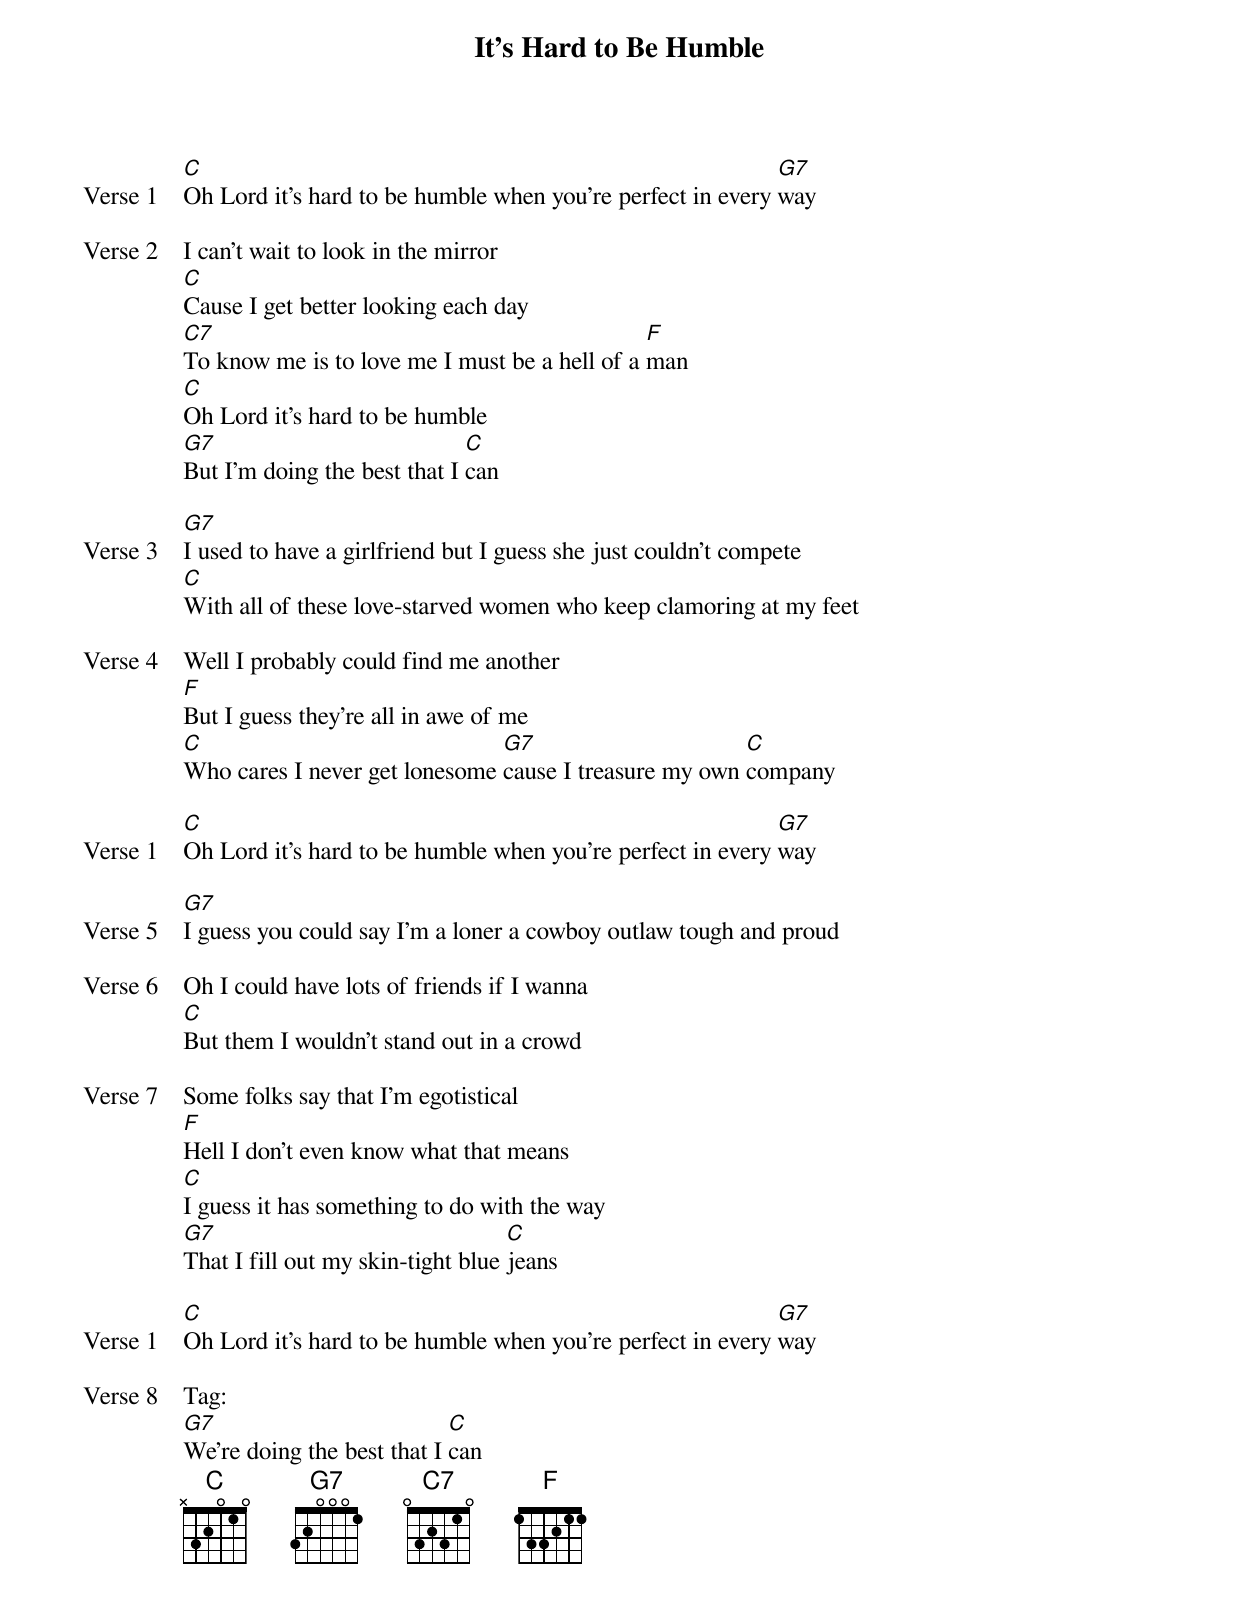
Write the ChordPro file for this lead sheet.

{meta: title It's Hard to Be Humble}
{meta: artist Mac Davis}
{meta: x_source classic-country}
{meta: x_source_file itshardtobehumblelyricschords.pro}
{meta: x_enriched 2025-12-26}

{start_of_verse: Verse 1}
[C]Oh Lord it's hard to be humble when you're perfect in every [G7]way
{end_of_verse}

{start_of_verse: Verse 2}
I can't wait to look in the mirror
[C]Cause I get better looking each day
[C7]To know me is to love me I must be a hell of a [F]man
[C]Oh Lord it's hard to be humble
[G7]But I'm doing the best that I [C]can
{end_of_verse}

{start_of_verse: Verse 3}
[G7]I used to have a girlfriend but I guess she just couldn't compete
[C]With all of these love-starved women who keep clamoring at my feet
{end_of_verse}

{start_of_verse: Verse 4}
Well I probably could find me another
[F]But I guess they're all in awe of me
[C]Who cares I never get lonesome [G7]cause I treasure my own [C]company
{end_of_verse}

{start_of_verse: Verse 1}
[C]Oh Lord it's hard to be humble when you're perfect in every [G7]way
{end_of_verse}

{start_of_verse: Verse 5}
[G7]I guess you could say I'm a loner a cowboy outlaw tough and proud
{end_of_verse}

{start_of_verse: Verse 6}
Oh I could have lots of friends if I wanna
[C]But them I wouldn't stand out in a crowd
{end_of_verse}

{start_of_verse: Verse 7}
Some folks say that I'm egotistical
[F]Hell I don't even know what that means
[C]I guess it has something to do with the way
[G7]That I fill out my skin-tight blue [C]jeans
{end_of_verse}

{start_of_verse: Verse 1}
[C]Oh Lord it's hard to be humble when you're perfect in every [G7]way
{end_of_verse}

{start_of_verse: Verse 8}
Tag:
[G7]We're doing the best that I [C]can
{end_of_verse}
